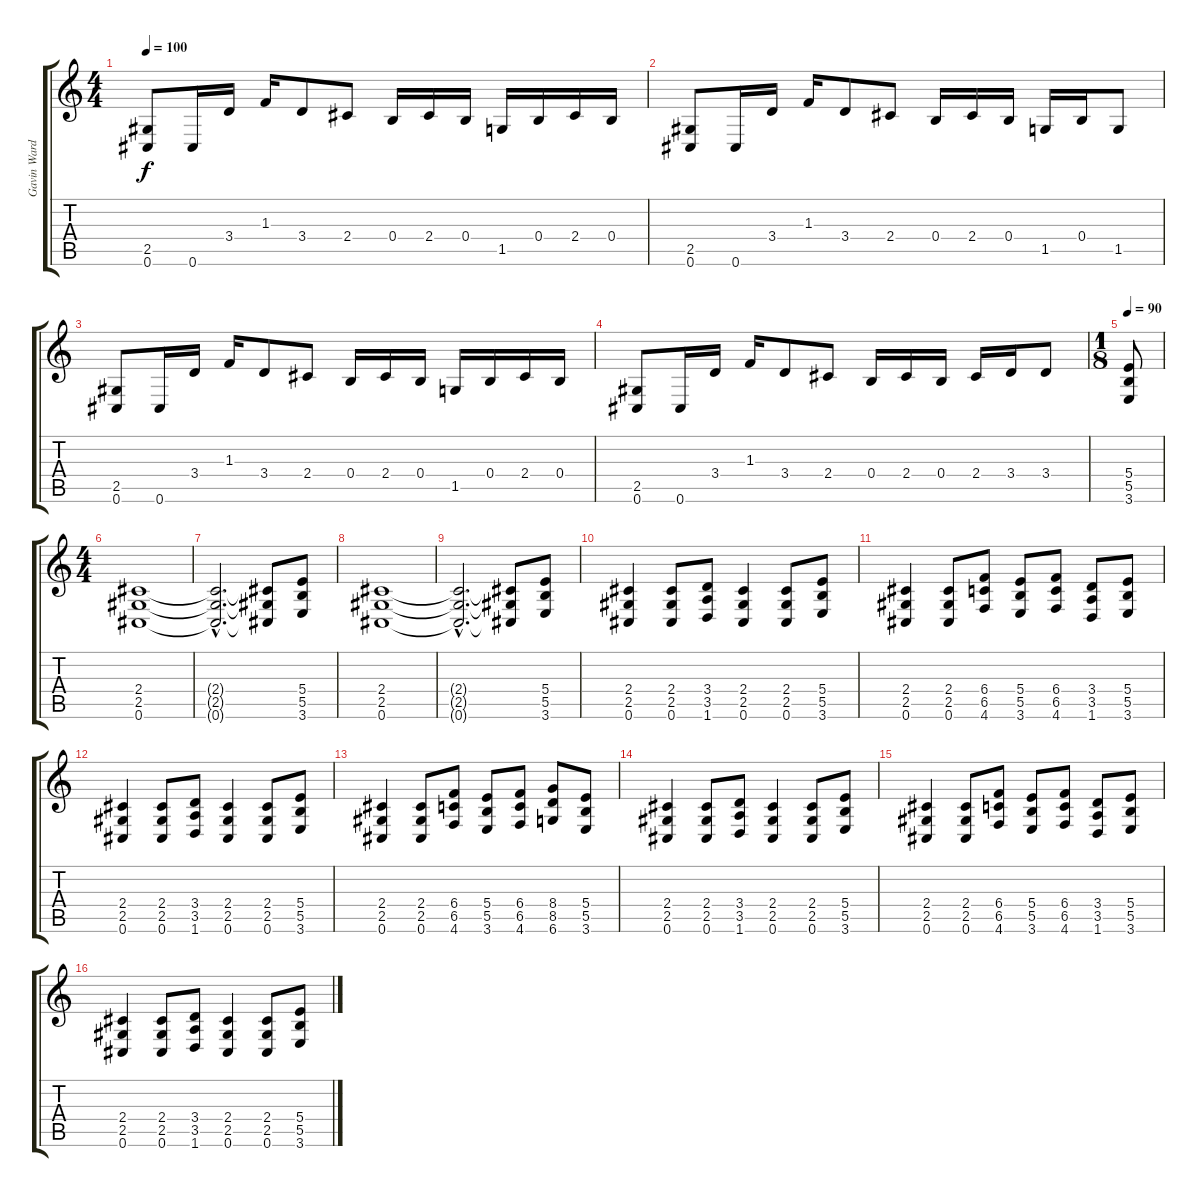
\track ("Gavin Ward" "Gavin Ward") {instrument distortionguitar}
\staff {score tabs}
\tuning (Db4 Ab3 E3 B2 Gb2 Db2) {hide}
\ts (4 4)
\tempo 100
\clef g2
\ks c
(2.5 0.6).8{dy f} 0.6.16 3.4.16 1.3.16 3.4.8 2.4.8 0.4.16 2.4.16 0.4.16 1.5.16 0.4.16 2.4.16 0.4.16 |
(2.5 0.6).8 0.6.16 3.4.16 1.3.16 3.4.8 2.4.8 0.4.16 2.4.16 0.4.16 1.5.16 0.4.16 1.5.8 |
(2.5 0.6).8 0.6.16 3.4.16 1.3.16 3.4.8 2.4.8 0.4.16 2.4.16 0.4.16 1.5.16 0.4.16 2.4.16 0.4.16 |
(2.5 0.6).8 0.6.16 3.4.16 1.3.16 3.4.8 2.4.8 0.4.16 2.4.16 0.4.16 2.4.16 3.4.16 3.4.8 |
\ts (1 8)
\tempo 90
(5.4 5.5 3.6).8 |
\ts (4 4)
(2.4 2.5 0.6).1 |
(2.4{hac t} 2.5{hac t} 0.6{hac t}).2{d} (2.4{t} 2.5{t} 0.6{t}).8 (5.4 5.5 3.6).8 |
(2.4 2.5 0.6).1 |
(2.4{hac t} 2.5{hac t} 0.6{hac t}).2{d} (2.4{t} 2.5{t} 0.6{t}).8 (5.4 5.5 3.6).8 |
(2.4 2.5 0.6).4 (2.4 2.5 0.6).8 (3.4 3.5 1.6).8 (2.4 2.5 0.6).4 (2.4 2.5 0.6).8 (5.4 5.5 3.6).8 |
(2.4 2.5 0.6).4 (2.4 2.5 0.6).8 (6.4 6.5 4.6).8 (5.4 5.5 3.6).8 (6.4 6.5 4.6).8 (3.4 3.5 1.6).8 (5.4 5.5 3.6).8 |
(2.4 2.5 0.6).4 (2.4 2.5 0.6).8 (3.4 3.5 1.6).8 (2.4 2.5 0.6).4 (2.4 2.5 0.6).8 (5.4 5.5 3.6).8 |
(2.4 2.5 0.6).4 (2.4 2.5 0.6).8 (6.4 6.5 4.6).8 (5.4 5.5 3.6).8 (6.4 6.5 4.6).8 (8.4 8.5 6.6).8 (5.4 5.5 3.6).8 |
(2.4 2.5 0.6).4 (2.4 2.5 0.6).8 (3.4 3.5 1.6).8 (2.4 2.5 0.6).4 (2.4 2.5 0.6).8 (5.4 5.5 3.6).8 |
(2.4 2.5 0.6).4 (2.4 2.5 0.6).8 (6.4 6.5 4.6).8 (5.4 5.5 3.6).8 (6.4 6.5 4.6).8 (3.4 3.5 1.6).8 (5.4 5.5 3.6).8 |
(2.4 2.5 0.6).4 (2.4 2.5 0.6).8 (3.4 3.5 1.6).8 (2.4 2.5 0.6).4 (2.4 2.5 0.6).8 (5.4 5.5 3.6).8
